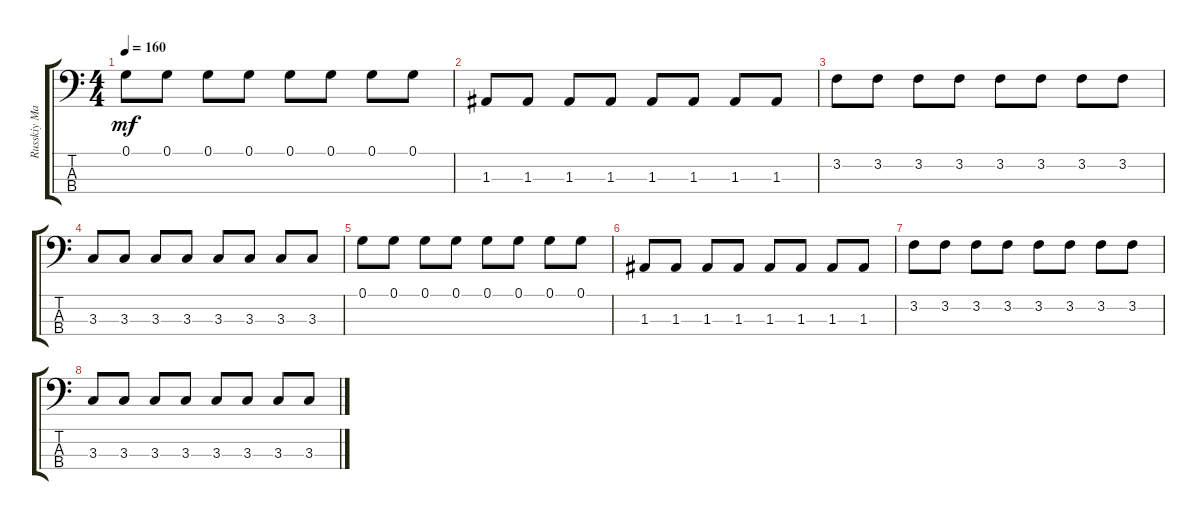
\track ("Russkiy Mat" "Russkiy Ma") {instrument fretlessbass}
\staff {score tabs}
\tuning (G2 D2 A1 E1) {hide}
\ts (4 4)
\tempo 160
\clef f4
\ks c
0.1.8{dy mf} 0.1.8 0.1.8 0.1.8 0.1.8 0.1.8 0.1.8 0.1.8 |
1.3.8 1.3.8 1.3.8 1.3.8 1.3.8 1.3.8 1.3.8 1.3.8 |
3.2.8 3.2.8 3.2.8 3.2.8 3.2.8 3.2.8 3.2.8 3.2.8 |
3.3.8 3.3.8 3.3.8 3.3.8 3.3.8 3.3.8 3.3.8 3.3.8 |
0.1.8 0.1.8 0.1.8 0.1.8 0.1.8 0.1.8 0.1.8 0.1.8 |
1.3.8 1.3.8 1.3.8 1.3.8 1.3.8 1.3.8 1.3.8 1.3.8 |
3.2.8 3.2.8 3.2.8 3.2.8 3.2.8 3.2.8 3.2.8 3.2.8 |
3.3.8 3.3.8 3.3.8 3.3.8 3.3.8 3.3.8 3.3.8 3.3.8
